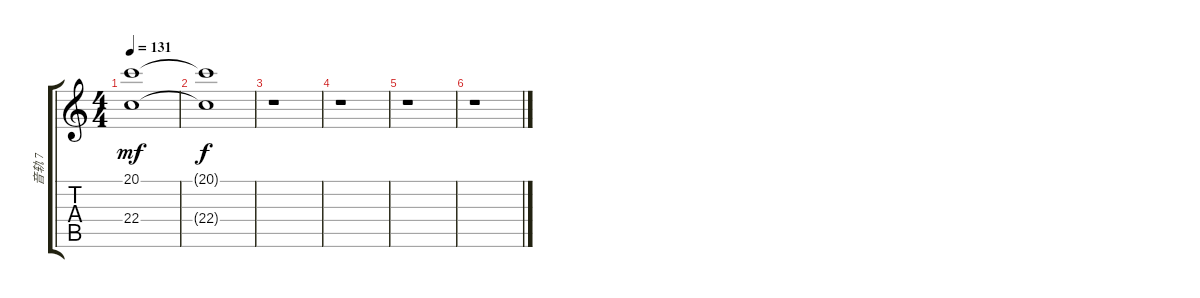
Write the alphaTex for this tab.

\track ("音轨 7" "音轨 7") {instrument synthstrings1}
\staff {score tabs}
\tuning (E4 B3 G3 D3 A2 E2) {hide}
\ts (4 4)
\tempo 131
\clef g2
\ks c
(20.1 22.4).1{dy mf} |
(20.1{t} 22.4{t}).1{dy f} |
r.1 |
r.1 |
r.1 |
r.1
